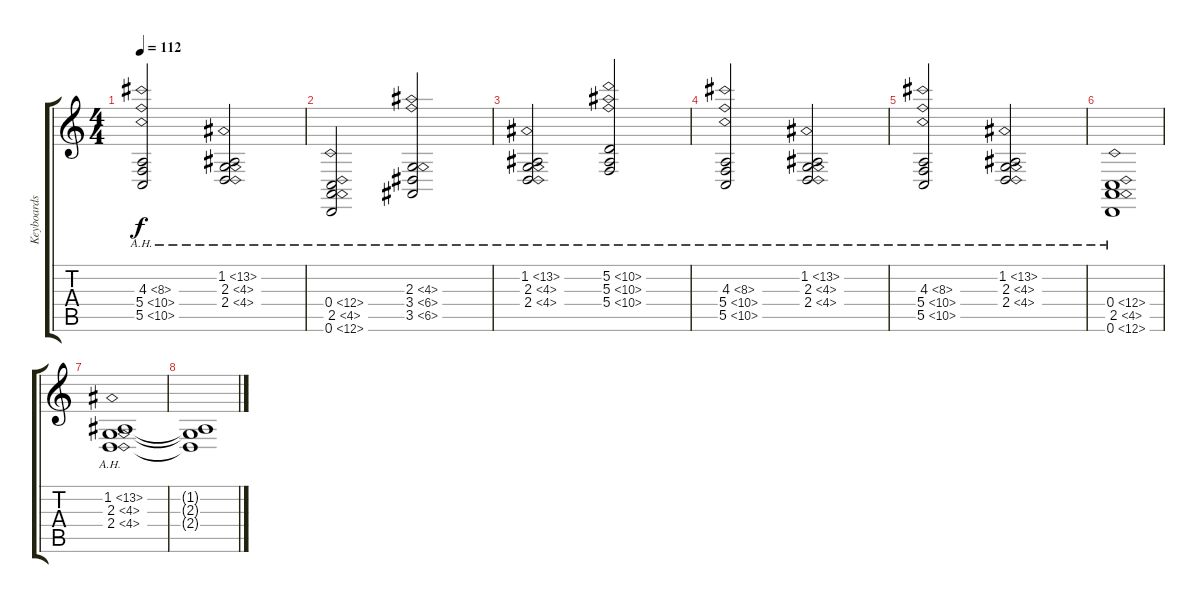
\track ("Keyboards" "Keyboards") {instrument stringensemble1}
\staff {score tabs}
\tuning (D4 A3 F3 C3 G2 D2) {hide}
\ts (4 4)
\tempo 112
\clef g2
\ks c
(4.3{ah 4} 5.4{ah 5} 5.5{ah 5}).2{dy f} (1.2{ah 12} 2.3{ah 2} 2.4{ah 2}).2 |
(0.4{ah 12} 2.5{ah 2} 0.6{ah 12}).2 (2.3{ah 2} 3.4{ah 3} 3.5{ah 3}).2 |
(1.2{ah 12} 2.3{ah 2} 2.4{ah 2}).2 (5.2{ah 5} 5.3{ah 5} 5.4{ah 5}).2 |
(4.3{ah 4} 5.4{ah 5} 5.5{ah 5}).2 (1.2{ah 12} 2.3{ah 2} 2.4{ah 2}).2 |
(4.3{ah 4} 5.4{ah 5} 5.5{ah 5}).2 (1.2{ah 12} 2.3{ah 2} 2.4{ah 2}).2 |
(0.4{ah 12} 2.5{ah 2} 0.6{ah 12}).1 |
(1.2{ah 12} 2.3{ah 2} 2.4{ah 2}).1 |
(1.2{t} 2.3{t} 2.4{t}).1
